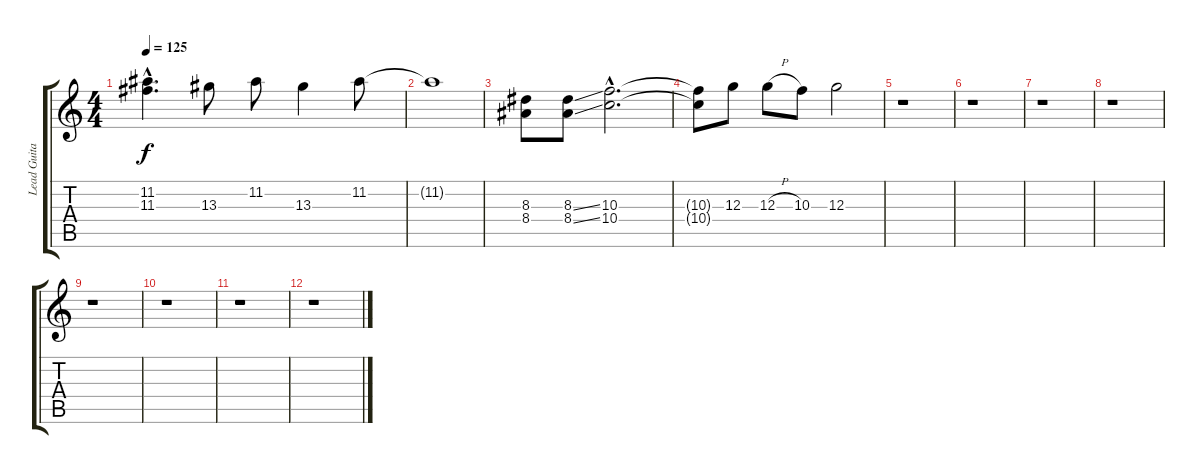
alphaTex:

\track ("Lead Guitar (Ranaldo)" "Lead Guita") {instrument overdrivenguitar}
\staff {score tabs}
\tuning (E4 B3 G3 D3 A2 E2) {hide}
\ts (4 4)
\tempo 125
\clef g2
\ks c
(11.2{hac} 11.3{hac}).4{d dy f} 13.3.8 11.2.8 13.3.4 11.2.8 |
11.2{t}.1 |
(8.3 8.4).8 (8.3{ss} 8.4{ss}).8 (10.3{hac} 10.4{hac}).2{d} |
(10.3{t} 10.4{t}).8 12.3.8 12.3{h}.8 10.3.8 12.3.2 |
r.1 |
r.1 |
r.1 |
r.1 |
r.1 |
r.1 |
r.1 |
r.1
